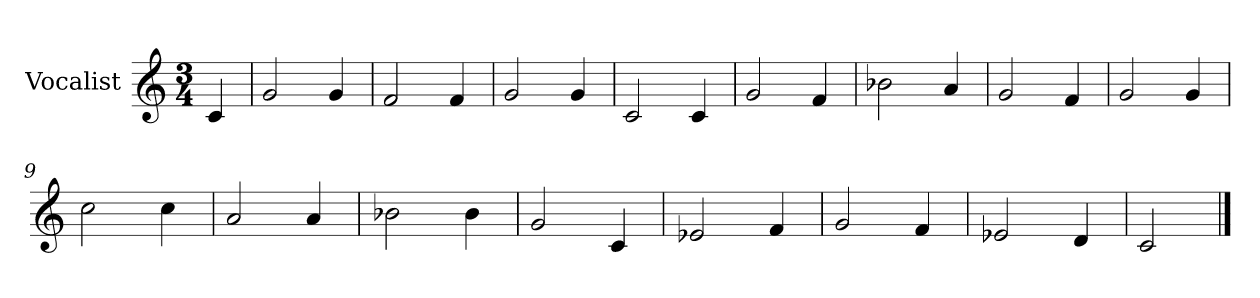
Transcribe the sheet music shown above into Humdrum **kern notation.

**kern
*part1
*staff1
*I"Vocalist
*k[]
*C:
*M3/4
=
4c
=1
2g
4g
=2
2f
4f
=3
2g
4g
=4
2c
4c
=5
2g
4f
=6
2b-X
4a
=7
2g
4f
=8
2g
4g
=9
2cc
4cc
=10
2a
4a
=11
2b-X
4b-
=12
2g
4c
=13
2e-X
4f
=14
2g
4f
=15
2e-X
4d
=16
2c
==
*-
